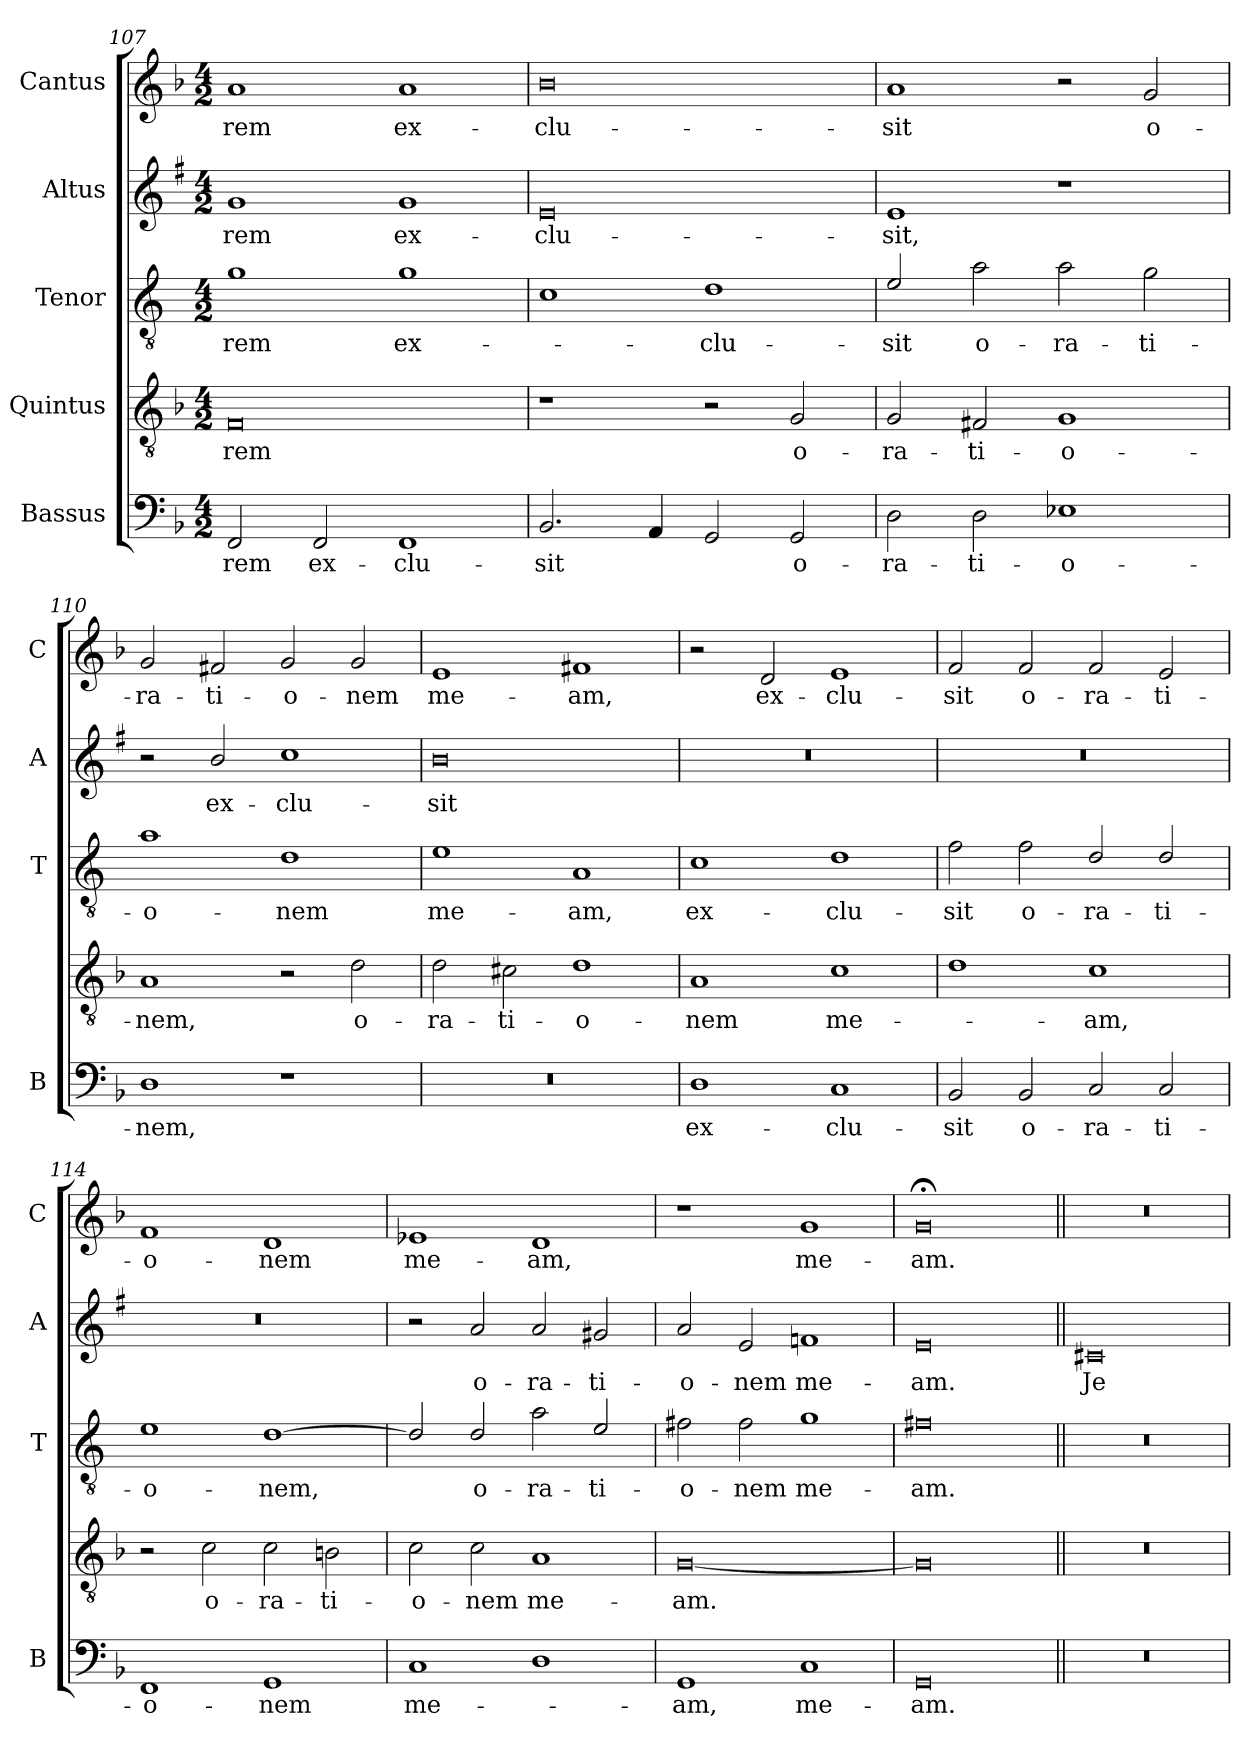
**kern	**text	**kern	**text	**kern	**text	**kern	**text	**kern	**text
*part5	*part5	*part4	*part4	*part3	*part3	*part2	*part2	*part1	*part1
*staff5	*staff5	*staff4	*staff4	*staff3	*staff3	*staff2	*staff2	*staff1	*staff1
*I"Bassus	*	*I"Quintus	*	*I"Tenor	*	*I"Altus	*	*I"Cantus	*
*I'B	*	*	*	*I'T	*	*I'A	*	*I'C	*
*clefF4	*	*clefGv2	*	*clefGv2	*	*clefG2	*	*clefG2	*
*	*	*	*	*ITrd4c7	*	*ITrd1c2	*	*	*
*k[b-]	*	*k[b-]	*	*k[b-]	*	*k[b-]	*	*k[b-]	*
*F:	*	*F:	*	*F:	*	*F:	*	*F:	*
*M4/2	*	*M4/2	*	*M4/2	*	*M4/2	*	*M4/2	*
=107	=107	=107	=107	=107	=107	=107	=107	=107	=107
!	!LO:LY:b	!	!LO:LY:b	!	!LO:LY:b	!	!LO:LY:b	!	!LO:LY:b
2FF/	-rem	0F	-rem	1c	-rem	1f	-rem	1a	-rem
!	!LO:LY:b	!	!	!	!	!	!	!	!
2FF/	ex-	.	.	.	.	.	.	.	.
!	!LO:LY:b	!	!	!	!LO:LY:b	!	!LO:LY:b	!	!LO:LY:b
1FF	-clu-	.	.	1c	ex-	1f	ex-	1a	ex-
=108	=108	=108	=108	=108	=108	=108	=108	=108	=108
!	!LO:LY:b	!	!	!	!	!	!LO:LY:b	!	!LO:LY:b
2.BB-/	-sit	1r	.	1F	.	0d	-clu-	0b-	-clu-
4AA/	.	.	.	.	.	.	.	.	.
!	!	!	!	!	!LO:LY:b	!	!	!	!
2GG/	.	2r	.	1G	-clu-	.	.	.	.
!	!LO:LY:b	!	!LO:LY:b	!	!	!	!	!	!
2GG/	o-	2G/	o-	.	.	.	.	.	.
=109	=109	=109	=109	=109	=109	=109	=109	=109	=109
!	!LO:LY:b	!	!LO:LY:b	!	!LO:LY:b	!	!LO:LY:b	!	!LO:LY:b
2D\	-ra-	2G/	-ra-	2A/	-sit	1d	-sit,	1a	-sit
!	!LO:LY:b	!	!LO:LY:b	!	!LO:LY:b	!	!	!	!
2D\	-ti-	2F#X/	-ti-	2d\	o-	.	.	.	.
!	!LO:LY:b	!	!LO:LY:b	!	!LO:LY:b	!	!	!	!
1E-X	-o-	1G	-o-	2d\	-ra-	1r	.	2r	.
!	!	!	!	!	!LO:LY:b	!	!	!	!LO:LY:b
.	.	.	.	2c\	-ti-	.	.	2g/	o-
!!LO:LB:g=z
=110	=110	=110	=110	=110	=110	=110	=110	=110	=110
!	!LO:LY:b	!	!LO:LY:b	!	!LO:LY:b	!	!	!	!LO:LY:b
1D	-nem,	1A	-nem,	1d	-o-	2r	.	2g/	-ra-
!	!	!	!	!	!	!	!LO:LY:b	!	!LO:LY:b
.	.	.	.	.	.	2a/	ex-	2f#X/	-ti-
!	!	!	!	!	!LO:LY:b	!	!LO:LY:b	!	!LO:LY:b
1r	.	2r	.	1G	-nem	1b-	-clu-	2g/	-o-
!	!	!	!LO:LY:b	!	!	!	!	!	!LO:LY:b
.	.	2d\	o-	.	.	.	.	2g/	-nem
=111	=111	=111	=111	=111	=111	=111	=111	=111	=111
!	!	!	!LO:LY:b	!	!LO:LY:b	!	!LO:LY:b	!	!LO:LY:b
0r	.	2d\	-ra-	1A	me-	0a	-sit	1e	me-
!	!	!	!LO:LY:b	!	!	!	!	!	!
.	.	2c#X\	-ti-	.	.	.	.	.	.
!	!	!	!LO:LY:b	!	!LO:LY:b	!	!	!	!LO:LY:b
.	.	1d	-o-	1D	-am,	.	.	1f#X	-am,
=112	=112	=112	=112	=112	=112	=112	=112	=112	=112
!	!LO:LY:b	!	!LO:LY:b	!	!LO:LY:b	!	!	!	!
1D	ex-	1A	-nem	1F	ex-	0r	.	2r	.
!	!	!	!	!	!	!	!	!	!LO:LY:b
.	.	.	.	.	.	.	.	2d/	ex-
!	!LO:LY:b	!	!LO:LY:b	!	!LO:LY:b	!	!	!	!LO:LY:b
1C	-clu-	1c	me-	1G	-clu-	.	.	1e	-clu-
=113	=113	=113	=113	=113	=113	=113	=113	=113	=113
!	!LO:LY:b	!	!	!	!LO:LY:b	!	!	!	!LO:LY:b
2BB-/	-sit	1d	.	2B-\	-sit	0r	.	2f/	-sit
!	!LO:LY:b	!	!	!	!LO:LY:b	!	!	!	!LO:LY:b
2BB-/	o-	.	.	2B-\	o-	.	.	2f/	o-
!	!LO:LY:b	!	!LO:LY:b	!	!LO:LY:b	!	!	!	!LO:LY:b
2C/	-ra-	1c	-am,	2G/	-ra-	.	.	2f/	-ra-
!	!LO:LY:b	!	!	!	!LO:LY:b	!	!	!	!LO:LY:b
2C/	-ti-	.	.	2G/	-ti-	.	.	2e/	-ti-
=114	=114	=114	=114	=114	=114	=114	=114	=114	=114
!	!LO:LY:b	!	!	!	!LO:LY:b	!	!	!	!LO:LY:b
1FF	-o-	2r	.	1A	-o-	0r	.	1f	-o-
!	!	!	!LO:LY:b	!	!	!	!	!	!
.	.	2c\	o-	.	.	.	.	.	.
!	!LO:LY:b	!	!LO:LY:b	!	!LO:LY:b	!	!	!	!LO:LY:b
1GG	-nem	2c\	-ra-	[1G	-nem,	.	.	1d	-nem
!	!	!	!LO:LY:b	!	!	!	!	!	!
.	.	2Bn\	-ti-	.	.	.	.	.	.
!!LO:PB:g=z
=115	=115	=115	=115	=115	=115	=115	=115	=115	=115
!	!LO:LY:b	!	!LO:LY:b	!	!	!	!	!	!LO:LY:b
1C	me-	2c\	-o-	2G/]	.	2r	.	1e-X	me-
!	!	!	!LO:LY:b	!	!LO:LY:b	!	!LO:LY:b	!	!
.	.	2c\	-nem	2G/	o-	2g/	o-	.	.
!	!	!	!LO:LY:b	!	!LO:LY:b	!	!LO:LY:b	!	!LO:LY:b
1D	.	1A	me-	2d\	-ra-	2g/	-ra-	1d	-am,
!	!	!	!	!	!LO:LY:b	!	!LO:LY:b	!	!
.	.	.	.	2A/	-ti-	2f#X/	-ti-	.	.
=116	=116	=116	=116	=116	=116	=116	=116	=116	=116
!	!LO:LY:b	!	!LO:LY:b	!	!LO:LY:b	!	!LO:LY:b	!	!
1GG	-am,	[0G	-am.	2Bn\	-o-	2g/	-o-	1r	.
!	!	!	!	!	!LO:LY:b	!	!LO:LY:b	!	!
.	.	.	.	2B\	-nem	2d/	-nem	.	.
!	!LO:LY:b	!	!	!	!LO:LY:b	!	!LO:LY:b	!	!LO:LY:b
1C	me-	.	.	1c	me-	1e-X	me-	1g	me-
=117	=117	=117	=117	=117	=117	=117	=117	=117	=117
!	!LO:LY:b	!	!	!	!LO:LY:b	!	!LO:LY:b	!	!LO:LY:b
0GG	-am.	0G]	.	0Bn	-am.	0d	-am.	0g;<	-am.
=118||	=118||	=118||	=118||	=118||	=118||	=118||	=118||	=118||	=118||
!	!	!	!	!	!	!	!LO:LY:b	!	!
0r	.	0r	.	0r	.	0Bn	Je-	0r	.
=	=	=	=	=	=	=	=	=	=
*-	*-	*-	*-	*-	*-	*-	*-	*-	*-
